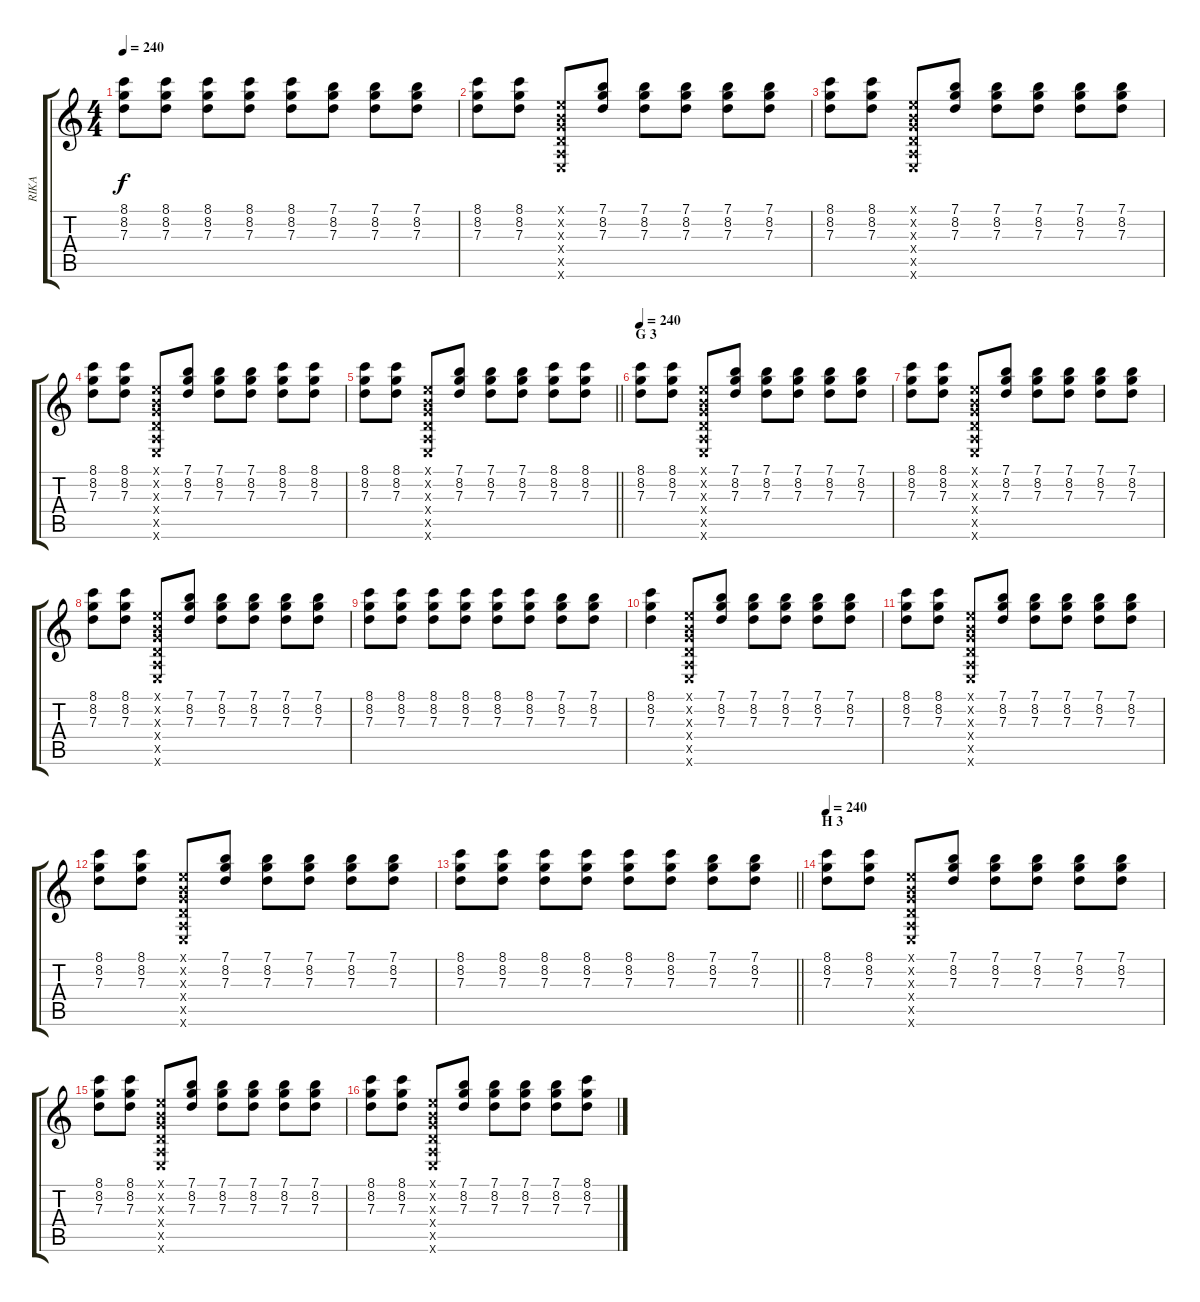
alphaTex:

\track ("RIKA" "RIKA") {instrument distortionguitar}
\staff {score tabs}
\tuning (E4 B3 G3 D3 A2 E2) {hide}
\ts (4 4)
\tempo 240
\clef g2
\ks c
(8.1 8.2 7.3).8{dy f} (8.1 8.2 7.3).8 (8.1 8.2 7.3).8 (8.1 8.2 7.3).8 (8.1 8.2 7.3).8 (7.1 8.2 7.3).8 (7.1 8.2 7.3).8 (7.1 8.2 7.3).8 |
(8.1 8.2 7.3).8 (8.1 8.2 7.3).8 (0.1{x} 0.2{x} 0.3{x} 0.4{x} 0.5{x} 0.6{x}).8 (7.1 8.2 7.3).8 (7.1 8.2 7.3).8 (7.1 8.2 7.3).8 (7.1 8.2 7.3).8 (7.1 8.2 7.3).8 |
(8.1 8.2 7.3).8 (8.1 8.2 7.3).8 (0.1{x} 0.2{x} 0.3{x} 0.4{x} 0.5{x} 0.6{x}).8 (7.1 8.2 7.3).8 (7.1 8.2 7.3).8 (7.1 8.2 7.3).8 (7.1 8.2 7.3).8 (7.1 8.2 7.3).8 |
(8.1 8.2 7.3).8 (8.1 8.2 7.3).8 (0.1{x} 0.2{x} 0.3{x} 0.4{x} 0.5{x} 0.6{x}).8 (7.1 8.2 7.3).8 (7.1 8.2 7.3).8 (7.1 8.2 7.3).8 (8.1 8.2 7.3).8 (8.1 8.2 7.3).8 |
\barLineRight lightlight
(8.1 8.2 7.3).8 (8.1 8.2 7.3).8 (0.1{x} 0.2{x} 0.3{x} 0.4{x} 0.5{x} 0.6{x}).8 (7.1 8.2 7.3).8 (7.1 8.2 7.3).8 (7.1 8.2 7.3).8 (8.1 8.2 7.3).8 (8.1 8.2 7.3).8 |
\section ("" "G 3")
\tempo 240
(8.1 8.2 7.3).8{volume 8 balance 13 instrument distortionguitar} (8.1 8.2 7.3).8 (0.1{x} 0.2{x} 0.3{x} 0.4{x} 0.5{x} 0.6{x}).8 (7.1 8.2 7.3).8 (7.1 8.2 7.3).8 (7.1 8.2 7.3).8 (7.1 8.2 7.3).8 (7.1 8.2 7.3).8 |
(8.1 8.2 7.3).8 (8.1 8.2 7.3).8 (0.1{x} 0.2{x} 0.3{x} 0.4{x} 0.5{x} 0.6{x}).8 (7.1 8.2 7.3).8 (7.1 8.2 7.3).8 (7.1 8.2 7.3).8 (7.1 8.2 7.3).8 (7.1 8.2 7.3).8 |
(8.1 8.2 7.3).8 (8.1 8.2 7.3).8 (0.1{x} 0.2{x} 0.3{x} 0.4{x} 0.5{x} 0.6{x}).8 (7.1 8.2 7.3).8 (7.1 8.2 7.3).8 (7.1 8.2 7.3).8 (7.1 8.2 7.3).8 (7.1 8.2 7.3).8 |
(8.1 8.2 7.3).8 (8.1 8.2 7.3).8 (8.1 8.2 7.3).8 (8.1 8.2 7.3).8 (8.1 8.2 7.3).8 (8.1 8.2 7.3).8 (7.1 8.2 7.3).8 (7.1 8.2 7.3).8 |
(8.1 8.2 7.3).4 (0.1{x} 0.2{x} 0.3{x} 0.4{x} 0.5{x} 0.6{x}).8 (7.1 8.2 7.3).8 (7.1 8.2 7.3).8 (7.1 8.2 7.3).8 (7.1 8.2 7.3).8 (7.1 8.2 7.3).8 |
(8.1 8.2 7.3).8 (8.1 8.2 7.3).8 (0.1{x} 0.2{x} 0.3{x} 0.4{x} 0.5{x} 0.6{x}).8 (7.1 8.2 7.3).8 (7.1 8.2 7.3).8 (7.1 8.2 7.3).8 (7.1 8.2 7.3).8 (7.1 8.2 7.3).8 |
(8.1 8.2 7.3).8 (8.1 8.2 7.3).8 (0.1{x} 0.2{x} 0.3{x} 0.4{x} 0.5{x} 0.6{x}).8 (7.1 8.2 7.3).8 (7.1 8.2 7.3).8 (7.1 8.2 7.3).8 (7.1 8.2 7.3).8 (7.1 8.2 7.3).8 |
\barLineRight lightlight
(8.1 8.2 7.3).8 (8.1 8.2 7.3).8 (8.1 8.2 7.3).8 (8.1 8.2 7.3).8 (8.1 8.2 7.3).8 (8.1 8.2 7.3).8 (7.1 8.2 7.3).8 (7.1 8.2 7.3).8 |
\section ("" "H 3")
\tempo 240
(8.1 8.2 7.3).8{volume 8 balance 13 instrument distortionguitar} (8.1 8.2 7.3).8 (0.1{x} 0.2{x} 0.3{x} 0.4{x} 0.5{x} 0.6{x}).8 (7.1 8.2 7.3).8 (7.1 8.2 7.3).8 (7.1 8.2 7.3).8 (7.1 8.2 7.3).8 (7.1 8.2 7.3).8 |
(8.1 8.2 7.3).8 (8.1 8.2 7.3).8 (0.1{x} 0.2{x} 0.3{x} 0.4{x} 0.5{x} 0.6{x}).8 (7.1 8.2 7.3).8 (7.1 8.2 7.3).8 (7.1 8.2 7.3).8 (7.1 8.2 7.3).8 (7.1 8.2 7.3).8 |
(8.1 8.2 7.3).8 (8.1 8.2 7.3).8 (0.1{x} 0.2{x} 0.3{x} 0.4{x} 0.5{x} 0.6{x}).8 (7.1 8.2 7.3).8 (7.1 8.2 7.3).8 (7.1 8.2 7.3).8 (7.1 8.2 7.3).8 (8.1 8.2 7.3).8
